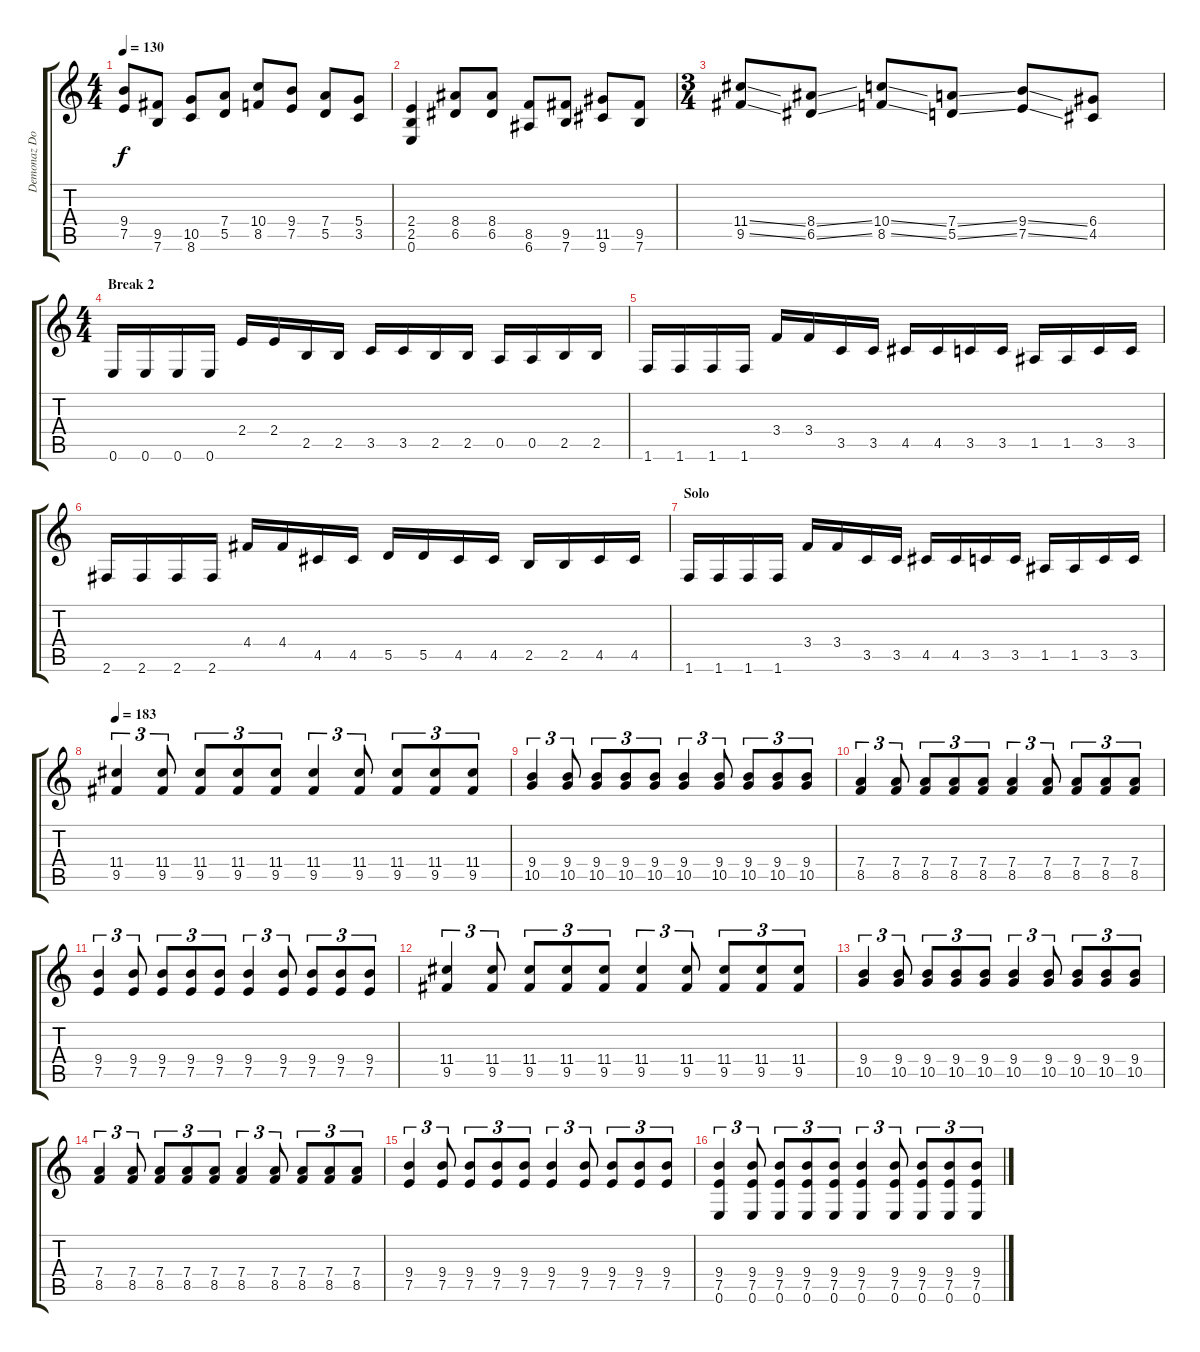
\track ("Demonaz Doom Occulta" "Demonaz Do") {instrument distortionguitar}
\staff {score tabs}
\tuning (E4 B3 G3 D3 A2 E2) {hide}
\ts (4 4)
\tempo 130
\clef g2
\ks c
(9.4 7.5).8{dy f} (9.5 7.6).8 (10.5 8.6).8 (7.4 5.5).8 (10.4 8.5).8 (9.4 7.5).8 (7.4 5.5).8 (5.4 3.5).8 |
(2.4 2.5 0.6).4 (8.4 6.5).8 (8.4 6.5).8 (8.5 6.6).8 (9.5 7.6).8 (11.5 9.6).8 (9.5 7.6).8 |
\ts (3 4)
(11.4{ss} 9.5{ss}).8 (8.4{ss} 6.5{ss}).8 (10.4{ss} 8.5{ss}).8 (7.4{ss} 5.5{ss}).8 (9.4{ss} 7.5{ss}).8 (6.4 4.5).8 |
\ts (4 4)
\section ("" "Break 2 ")
0.6.16 0.6.16 0.6.16 0.6.16 2.4.16 2.4.16 2.5.16 2.5.16 3.5.16 3.5.16 2.5.16 2.5.16 0.5.16 0.5.16 2.5.16 2.5.16 |
1.6.16 1.6.16 1.6.16 1.6.16 3.4.16 3.4.16 3.5.16 3.5.16 4.5.16 4.5.16 3.5.16 3.5.16 1.5.16 1.5.16 3.5.16 3.5.16 |
2.6.16 2.6.16 2.6.16 2.6.16 4.4.16 4.4.16 4.5.16 4.5.16 5.5.16 5.5.16 4.5.16 4.5.16 2.5.16 2.5.16 4.5.16 4.5.16 |
\section ("" "Solo")
1.6.16 1.6.16 1.6.16 1.6.16 3.4.16 3.4.16 3.5.16 3.5.16 4.5.16 4.5.16 3.5.16 3.5.16 1.5.16 1.5.16 3.5.16 3.5.16 |
\tempo 183
(11.4 9.5).4{tu (3 2)} (11.4 9.5).8{tu (3 2)} (11.4 9.5).8{tu (3 2)} (11.4 9.5).8{tu (3 2)} (11.4 9.5).8{tu (3 2)} (11.4 9.5).4{tu (3 2)} (11.4 9.5).8{tu (3 2)} (11.4 9.5).8{tu (3 2)} (11.4 9.5).8{tu (3 2)} (11.4 9.5).8{tu (3 2)} |
(9.4 10.5).4{tu (3 2)} (9.4 10.5).8{tu (3 2)} (9.4 10.5).8{tu (3 2)} (9.4 10.5).8{tu (3 2)} (9.4 10.5).8{tu (3 2)} (9.4 10.5).4{tu (3 2)} (9.4 10.5).8{tu (3 2)} (9.4 10.5).8{tu (3 2)} (9.4 10.5).8{tu (3 2)} (9.4 10.5).8{tu (3 2)} |
(7.4 8.5).4{tu (3 2)} (7.4 8.5).8{tu (3 2)} (7.4 8.5).8{tu (3 2)} (7.4 8.5).8{tu (3 2)} (7.4 8.5).8{tu (3 2)} (7.4 8.5).4{tu (3 2)} (7.4 8.5).8{tu (3 2)} (7.4 8.5).8{tu (3 2)} (7.4 8.5).8{tu (3 2)} (7.4 8.5).8{tu (3 2)} |
(9.4 7.5).4{tu (3 2)} (9.4 7.5).8{tu (3 2)} (9.4 7.5).8{tu (3 2)} (9.4 7.5).8{tu (3 2)} (9.4 7.5).8{tu (3 2)} (9.4 7.5).4{tu (3 2)} (9.4 7.5).8{tu (3 2)} (9.4 7.5).8{tu (3 2)} (9.4 7.5).8{tu (3 2)} (9.4 7.5).8{tu (3 2)} |
(11.4 9.5).4{tu (3 2)} (11.4 9.5).8{tu (3 2)} (11.4 9.5).8{tu (3 2)} (11.4 9.5).8{tu (3 2)} (11.4 9.5).8{tu (3 2)} (11.4 9.5).4{tu (3 2)} (11.4 9.5).8{tu (3 2)} (11.4 9.5).8{tu (3 2)} (11.4 9.5).8{tu (3 2)} (11.4 9.5).8{tu (3 2)} |
(9.4 10.5).4{tu (3 2)} (9.4 10.5).8{tu (3 2)} (9.4 10.5).8{tu (3 2)} (9.4 10.5).8{tu (3 2)} (9.4 10.5).8{tu (3 2)} (9.4 10.5).4{tu (3 2)} (9.4 10.5).8{tu (3 2)} (9.4 10.5).8{tu (3 2)} (9.4 10.5).8{tu (3 2)} (9.4 10.5).8{tu (3 2)} |
(7.4 8.5).4{tu (3 2)} (7.4 8.5).8{tu (3 2)} (7.4 8.5).8{tu (3 2)} (7.4 8.5).8{tu (3 2)} (7.4 8.5).8{tu (3 2)} (7.4 8.5).4{tu (3 2)} (7.4 8.5).8{tu (3 2)} (7.4 8.5).8{tu (3 2)} (7.4 8.5).8{tu (3 2)} (7.4 8.5).8{tu (3 2)} |
(9.4 7.5).4{tu (3 2)} (9.4 7.5).8{tu (3 2)} (9.4 7.5).8{tu (3 2)} (9.4 7.5).8{tu (3 2)} (9.4 7.5).8{tu (3 2)} (9.4 7.5).4{tu (3 2)} (9.4 7.5).8{tu (3 2)} (9.4 7.5).8{tu (3 2)} (9.4 7.5).8{tu (3 2)} (9.4 7.5).8{tu (3 2)} |
(9.4 7.5 0.6).4{tu (3 2)} (9.4 7.5 0.6).8{tu (3 2)} (9.4 7.5 0.6).8{tu (3 2)} (9.4 7.5 0.6).8{tu (3 2)} (9.4 7.5 0.6).8{tu (3 2)} (9.4 7.5 0.6).4{tu (3 2)} (9.4 7.5 0.6).8{tu (3 2)} (9.4 7.5 0.6).8{tu (3 2)} (9.4 7.5 0.6).8{tu (3 2)} (9.4 7.5 0.6).8{tu (3 2)}
